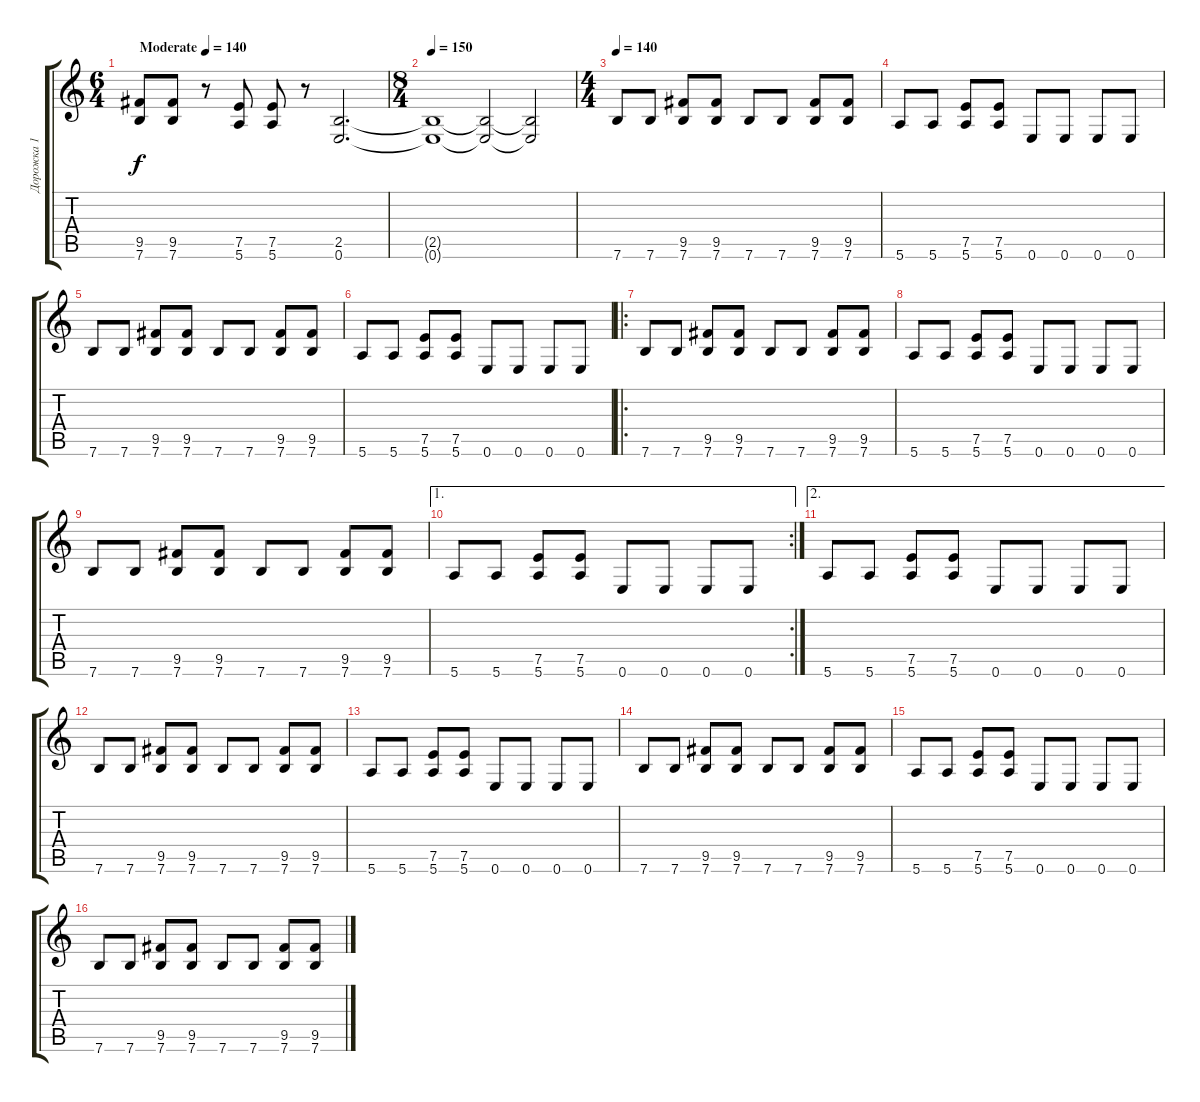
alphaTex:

\track ("Дорожка 1" "Дорожка 1") {instrument distortionguitar}
\staff {score tabs}
\tuning (E4 B3 G3 D3 A2 E2) {hide}
\ts (6 4)
\tempo (140 "Moderate")
\tempo 128
\tempo (140 "Moderate")
\clef g2
\ks c
(9.5 7.6).8{dy f instrument distortionguitar} (9.5 7.6).8 r.8 (7.5 5.6).8 (7.5 5.6).8 r.8 (2.5 0.6).2{d} |
\ts (8 4)
\tempo 150
(2.5{t} 0.6{t}).1 (2.5{t} 0.6{t}).2 (2.5{t} 0.6{t}).2 |
\ts (4 4)
\tempo 140
7.6.8 7.6.8 (9.5 7.6).8 (9.5 7.6).8 7.6.8 7.6.8 (9.5 7.6).8 (9.5 7.6).8 |
5.6.8 5.6.8 (7.5 5.6).8 (7.5 5.6).8 0.6.8 0.6.8 0.6.8 0.6.8 |
7.6.8 7.6.8 (9.5 7.6).8 (9.5 7.6).8 7.6.8 7.6.8 (9.5 7.6).8 (9.5 7.6).8 |
5.6.8 5.6.8 (7.5 5.6).8 (7.5 5.6).8 0.6.8 0.6.8 0.6.8 0.6.8 |
\ro
7.6.8 7.6.8 (9.5 7.6).8 (9.5 7.6).8 7.6.8 7.6.8 (9.5 7.6).8 (9.5 7.6).8 |
5.6.8 5.6.8 (7.5 5.6).8 (7.5 5.6).8 0.6.8 0.6.8 0.6.8 0.6.8 |
7.6.8 7.6.8 (9.5 7.6).8 (9.5 7.6).8 7.6.8 7.6.8 (9.5 7.6).8 (9.5 7.6).8 |
\ae 1
\rc 2
5.6.8 5.6.8 (7.5 5.6).8 (7.5 5.6).8 0.6.8 0.6.8 0.6.8 0.6.8 |
\ae 2
5.6.8 5.6.8 (7.5 5.6).8 (7.5 5.6).8 0.6.8 0.6.8 0.6.8 0.6.8 |
7.6.8 7.6.8 (9.5 7.6).8 (9.5 7.6).8 7.6.8 7.6.8 (9.5 7.6).8 (9.5 7.6).8 |
5.6.8 5.6.8 (7.5 5.6).8 (7.5 5.6).8 0.6.8 0.6.8 0.6.8 0.6.8 |
7.6.8 7.6.8 (9.5 7.6).8 (9.5 7.6).8 7.6.8 7.6.8 (9.5 7.6).8 (9.5 7.6).8 |
5.6.8 5.6.8 (7.5 5.6).8 (7.5 5.6).8 0.6.8 0.6.8 0.6.8 0.6.8 |
7.6.8 7.6.8 (9.5 7.6).8 (9.5 7.6).8 7.6.8 7.6.8 (9.5 7.6).8 (9.5 7.6).8
